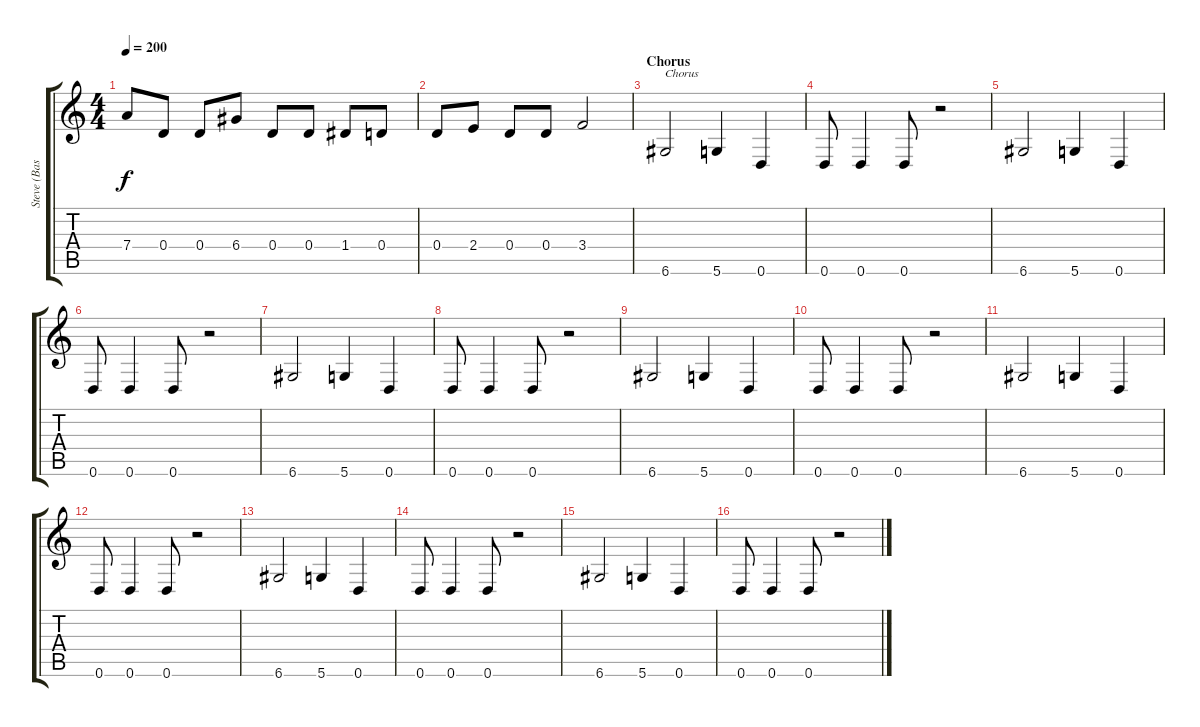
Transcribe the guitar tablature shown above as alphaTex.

\track ("Steve (Bass)" "Steve (Bas") {instrument electricbasspick}
\staff {score tabs}
\tuning (E4 B3 G3 D3 A2 D2) {hide}
\ts (4 4)
\tempo 200
\clef g2
\ks c
7.4.8{dy f} 0.4.8 0.4.8 6.4.8 0.4.8 0.4.8 1.4.8 0.4.8 |
0.4.8 2.4.8 0.4.8 0.4.8 3.4.2 |
\section ("" "Chorus")
6.6.2{txt "Chorus"} 5.6.4 0.6.4 |
0.6.8 0.6.4 0.6.8 r.2 |
6.6.2 5.6.4 0.6.4 |
0.6.8 0.6.4 0.6.8 r.2 |
6.6.2 5.6.4 0.6.4 |
0.6.8 0.6.4 0.6.8 r.2 |
6.6.2 5.6.4 0.6.4 |
0.6.8 0.6.4 0.6.8 r.2 |
6.6.2 5.6.4 0.6.4 |
0.6.8 0.6.4 0.6.8 r.2 |
6.6.2 5.6.4 0.6.4 |
0.6.8 0.6.4 0.6.8 r.2 |
6.6.2 5.6.4 0.6.4 |
0.6.8 0.6.4 0.6.8 r.2
